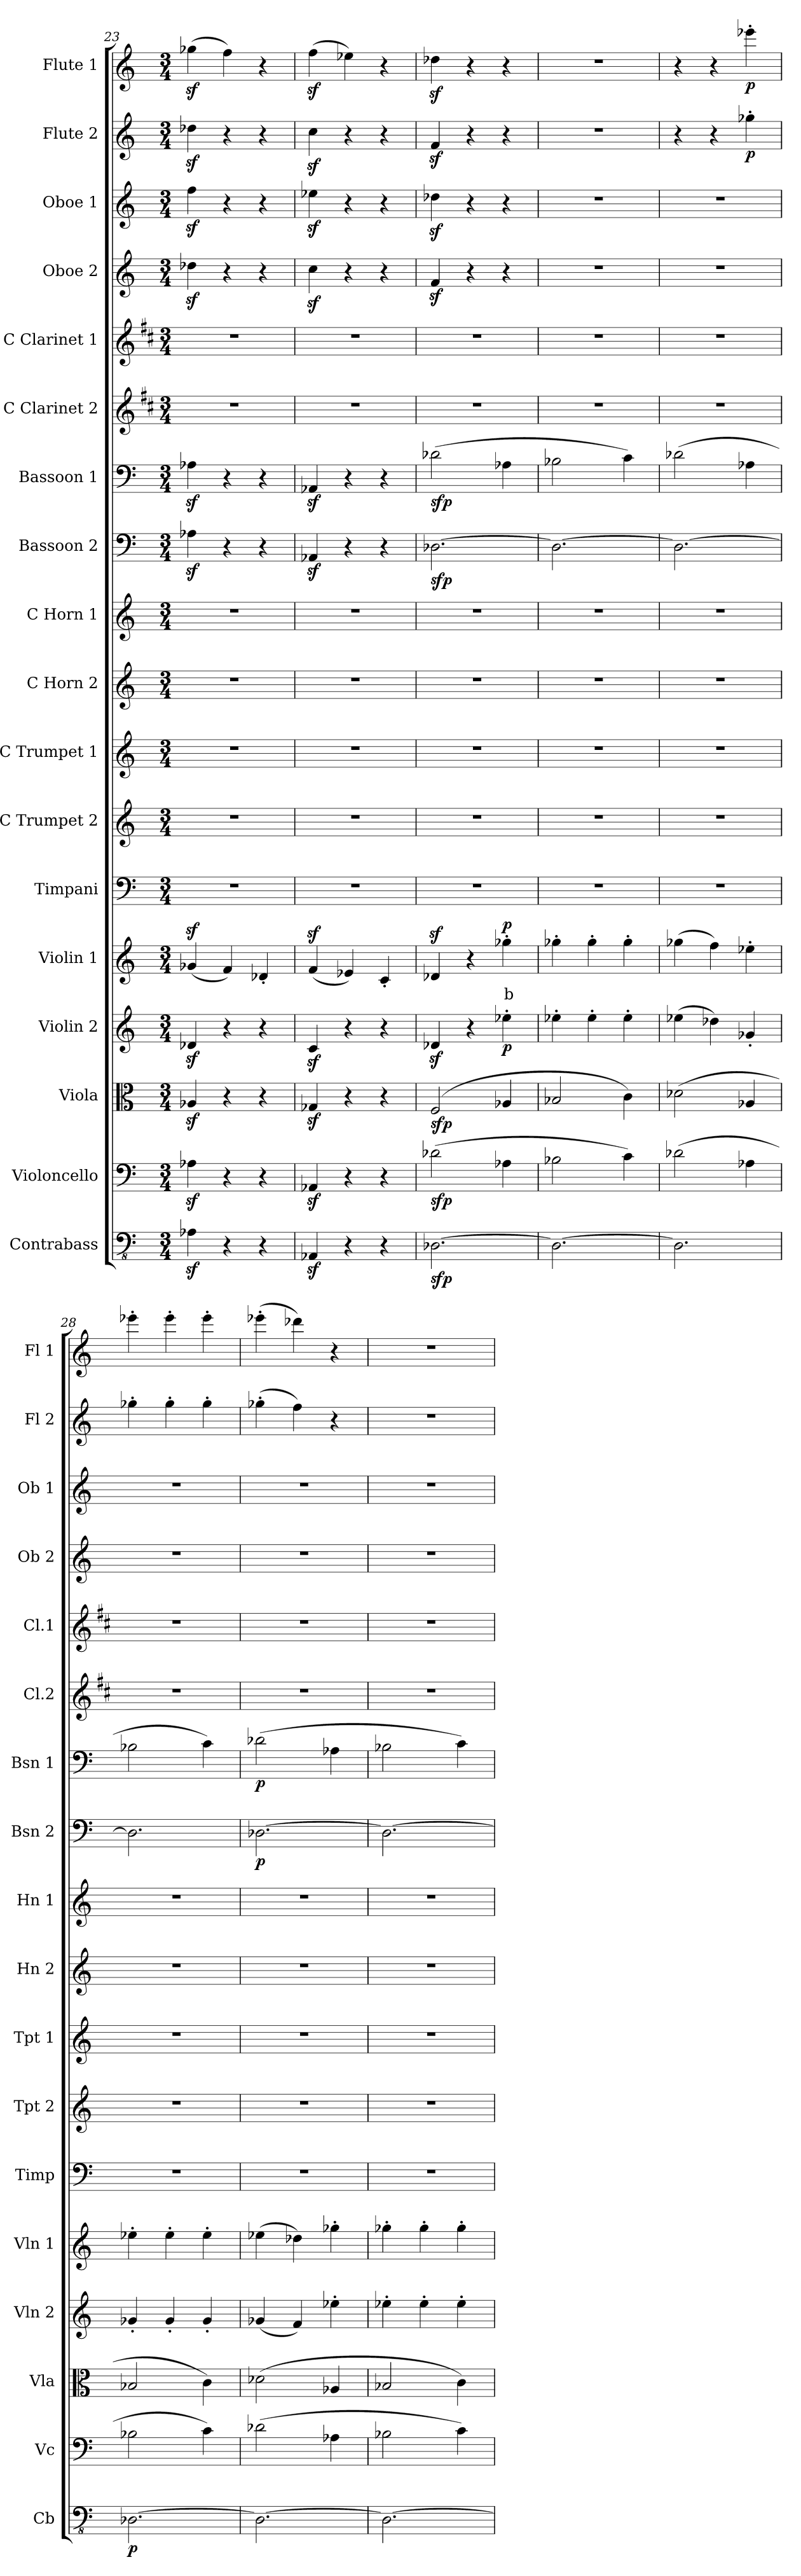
**kern	**dynam	**kern	**dynam	**kern	**dynam	**kern	**dynam	**kern	**text	**dynam	**kern	**kern	**kern	**kern	**kern	**kern	**dynam	**kern	**dynam	**kern	**kern	**kern	**kern	**kern	**dynam	**kern	**dynam
*part18	*part18	*part17	*part17	*part16	*part16	*part15	*part15	*part14	*part14	*part14	*part13	*part12	*part11	*part10	*part9	*part8	*part8	*part7	*part7	*part6	*part5	*part4	*part3	*part2	*part2	*part1	*part1
*staff18	*staff18	*staff17	*staff17	*staff16	*staff16	*staff15	*staff15	*staff14	*staff14	*staff14	*staff13	*staff12	*staff11	*staff10	*staff9	*staff8	*staff8	*staff7	*staff7	*staff6	*staff5	*staff4	*staff3	*staff2	*staff2	*staff1	*staff1
*I"Contrabass	*	*I"Violoncello	*	*I"Viola	*	*I"Violin 2	*	*I"Violin 1	*	*	*I"Timpani	*I"C Trumpet 2	*I"C Trumpet 1	*I"C Horn 2	*I"C Horn 1	*I"Bassoon 2	*	*I"Bassoon 1	*	*I"C Clarinet 2	*I"C Clarinet 1	*I"Oboe 2	*I"Oboe 1	*I"Flute 2	*	*I"Flute 1	*
*I'Cb	*	*I'Vc	*	*I'Vla	*	*I'Vln 2	*	*I'Vln 1	*	*	*I'Timp	*I'Tpt 2	*I'Tpt 1	*I'Hn 2	*I'Hn 1	*I'Bsn 2	*	*I'Bsn 1	*	*I'Cl.2	*I'Cl.1	*I'Ob 2	*I'Ob 1	*I'Fl 2	*	*I'Fl 1	*
*clefFv4	*	*clefF4	*	*clefC3	*	*clefG2	*	*clefG2	*	*	*clefF4	*clefG2	*clefG2	*clefG2	*clefG2	*clefF4	*	*clefF4	*	*clefG2	*clefG2	*clefG2	*clefG2	*clefG2	*	*clefG2	*
*	*	*	*	*	*	*	*	*	*	*	*	*	*	*ITrd7c12	*ITrd7c12	*	*	*	*	*ITrd1c2	*ITrd1c2	*	*	*	*	*	*
*k[]	*	*k[]	*	*k[]	*	*k[]	*	*k[]	*	*	*k[]	*k[]	*k[]	*k[]	*k[]	*k[]	*	*k[]	*	*k[]	*k[]	*k[]	*k[]	*k[]	*	*k[]	*
*M3/4	*	*M3/4	*	*M3/4	*	*M3/4	*	*M3/4	*	*	*M3/4	*M3/4	*M3/4	*M3/4	*M3/4	*M3/4	*	*M3/4	*	*M3/4	*M3/4	*M3/4	*M3/4	*M3/4	*	*M3/4	*
=23	=23	=23	=23	=23	=23	=23	=23	=23	=23	=23	=23	=23	=23	=23	=23	=23	=23	=23	=23	=23	=23	=23	=23	=23	=23	=23	=23
4AA-Xz<\	.	4A-Xz<\	.	4A-Xz</	.	4d-Xz</	.	(4g-Xz</	.	.	2.r	2.r	2.r	2.r	2.r	4A-Xz<\	.	4A-Xz<\	.	2.r	2.r	4dd-Xz<\	4ffz<\	4dd-Xz<\	.	(4gg-Xz<\	.
4r	.	4r	.	4r	.	4r	.	4f/)	.	.	.	.	.	.	.	4r	.	4r	.	.	.	4r	4r	4r	.	4ff\)	.
4r	.	4r	.	4r	.	4r	.	4d-X'/	.	.	.	.	.	.	.	4r	.	4r	.	.	.	4r	4r	4r	.	4r	.
=24	=24	=24	=24	=24	=24	=24	=24	=24	=24	=24	=24	=24	=24	=24	=24	=24	=24	=24	=24	=24	=24	=24	=24	=24	=24	=24	=24
4AAA-Xz</	.	4AA-Xz</	.	4G-Xz</	.	4cz</	.	(4fz</	.	.	2.r	2.r	2.r	2.r	2.r	4AA-Xz</	.	4AA-Xz</	.	2.r	2.r	4ccz<\	4ee-Xz<\	4ccz<\	.	(4ffz<\	.
4r	.	4r	.	4r	.	4r	.	4e-X/)	.	.	.	.	.	.	.	4r	.	4r	.	.	.	4r	4r	4r	.	4ee-X\)	.
4r	.	4r	.	4r	.	4r	.	4c'/	.	.	.	.	.	.	.	4r	.	4r	.	.	.	4r	4r	4r	.	4r	.
=25	=25	=25	=25	=25	=25	=25	=25	=25	=25	=25	=25	=25	=25	=25	=25	=25	=25	=25	=25	=25	=25	=25	=25	=25	=25	=25	=25
!	!LO:DY:b	!	!LO:DY:b	!	!LO:DY:b	!	!	!	!	!	!	!	!	!	!	!	!LO:DY:b	!	!LO:DY:b	!	!	!	!	!	!	!	!
[2.DD-X\	sfp	(2d-X\	sfp	(2F/	sfp	4d-Xz</	.	4d-Xz</	.	.	2.r	2.r	2.r	2.r	2.r	[2.D-X\	sfp	(2d-X\	sfp	2.r	2.r	4fz</	4dd-Xz<\	4fz</	.	4dd-Xz<\	.
.	.	.	.	.	.	4r	.	4r	.	.	.	.	.	.	.	.	.	.	.	.	.	4r	4r	4r	.	4r	.
!	!	!	!	!	!	!	!LO:DY:b	!	!LO:LY:b:color=#FF0000	!LO:DY:b	!	!	!	!	!	!	!	!	!	!	!	!	!	!	!	!	!
.	.	4A-X\	.	4A-X/	.	4ee-X'\	p	4gg-X'\	b	p	.	.	.	.	.	.	.	4A-X\	.	.	.	4r	4r	4r	.	4r	.
=26	=26	=26	=26	=26	=26	=26	=26	=26	=26	=26	=26	=26	=26	=26	=26	=26	=26	=26	=26	=26	=26	=26	=26	=26	=26	=26	=26
2.DD-\_	.	2B-X\	.	2B-X/	.	4ee-X'\	.	4gg-X'\	.	.	2.r	2.r	2.r	2.r	2.r	2.D-\_	.	2B-X\	.	2.r	2.r	2.r	2.r	2.r	.	2.r	.
.	.	.	.	.	.	4ee-'\	.	4gg-'\	.	.	.	.	.	.	.	.	.	.	.	.	.	.	.	.	.	.	.
.	.	4c\)	.	4c\)	.	4ee-'\	.	4gg-'\	.	.	.	.	.	.	.	.	.	4c\)	.	.	.	.	.	.	.	.	.
=27	=27	=27	=27	=27	=27	=27	=27	=27	=27	=27	=27	=27	=27	=27	=27	=27	=27	=27	=27	=27	=27	=27	=27	=27	=27	=27	=27
2.DD-\]	.	(2d-X\	.	(2d-X\	.	(4ee-X\	.	(4gg-X\	.	.	2.r	2.r	2.r	2.r	2.r	2.D-\_	.	(2d-X\	.	2.r	2.r	2.r	2.r	4r	.	4r	.
.	.	.	.	.	.	4dd-X\)	.	4ff\)	.	.	.	.	.	.	.	.	.	.	.	.	.	.	.	4r	.	4r	.
!	!	!	!	!	!	!	!	!	!	!	!	!	!	!	!	!	!	!	!	!	!	!	!	!	!LO:DY:b	!	!LO:DY:b
.	.	4A-X\	.	4A-X/	.	4g-X'/	.	4ee-X'\	.	.	.	.	.	.	.	.	.	4A-X\	.	.	.	.	.	4gg-X'\	p	4eee-X'\	p
=28	=28	=28	=28	=28	=28	=28	=28	=28	=28	=28	=28	=28	=28	=28	=28	=28	=28	=28	=28	=28	=28	=28	=28	=28	=28	=28	=28
!	!LO:DY:b	!	!	!	!	!	!	!	!	!	!	!	!	!	!	!	!	!	!	!	!	!	!	!	!	!	!
[2.DD-X\	p	2B-X\	.	2B-X/	.	4g-X'/	.	4ee-X'\	.	.	2.r	2.r	2.r	2.r	2.r	2.D-\]	.	2B-X\	.	2.r	2.r	2.r	2.r	4gg-X'\	.	4eee-X'\	.
.	.	.	.	.	.	4g-'/	.	4ee-'\	.	.	.	.	.	.	.	.	.	.	.	.	.	.	.	4gg-'\	.	4eee-'\	.
.	.	4c\)	.	4c\)	.	4g-'/	.	4ee-'\	.	.	.	.	.	.	.	.	.	4c\)	.	.	.	.	.	4gg-'\	.	4eee-'\	.
!!LO:PB:g=z
=29	=29	=29	=29	=29	=29	=29	=29	=29	=29	=29	=29	=29	=29	=29	=29	=29	=29	=29	=29	=29	=29	=29	=29	=29	=29	=29	=29
!	!	!	!	!	!	!	!	!	!	!	!	!	!	!	!	!	!LO:DY:b	!	!LO:DY:b	!	!	!	!	!	!	!	!
2.DD-\_	.	(2d-X\	.	(2d-X\	.	(4g-X/	.	(4ee-X\	.	.	2.r	2.r	2.r	2.r	2.r	[2.D-X\	p	(2d-X\	p	2.r	2.r	2.r	2.r	(4gg-X'\	.	(4eee-X'\	.
.	.	.	.	.	.	4f/)	.	4dd-X\)	.	.	.	.	.	.	.	.	.	.	.	.	.	.	.	4ff\)	.	4ddd-X\)	.
.	.	4A-X\	.	4A-X/	.	4ee-X'\	.	4gg-X'\	.	.	.	.	.	.	.	.	.	4A-X\	.	.	.	.	.	4r	.	4r	.
=30	=30	=30	=30	=30	=30	=30	=30	=30	=30	=30	=30	=30	=30	=30	=30	=30	=30	=30	=30	=30	=30	=30	=30	=30	=30	=30	=30
2.DD-\_	.	2B-X\	.	2B-X/	.	4ee-X'\	.	4gg-X'\	.	.	2.r	2.r	2.r	2.r	2.r	2.D-\_	.	2B-X\	.	2.r	2.r	2.r	2.r	2.r	.	2.r	.
.	.	.	.	.	.	4ee-'\	.	4gg-'\	.	.	.	.	.	.	.	.	.	.	.	.	.	.	.	.	.	.	.
.	.	4c\)	.	4c\)	.	4ee-'\	.	4gg-'\	.	.	.	.	.	.	.	.	.	4c\)	.	.	.	.	.	.	.	.	.
=	=	=	=	=	=	=	=	=	=	=	=	=	=	=	=	=	=	=	=	=	=	=	=	=	=	=	=
*-	*-	*-	*-	*-	*-	*-	*-	*-	*-	*-	*-	*-	*-	*-	*-	*-	*-	*-	*-	*-	*-	*-	*-	*-	*-	*-	*-
